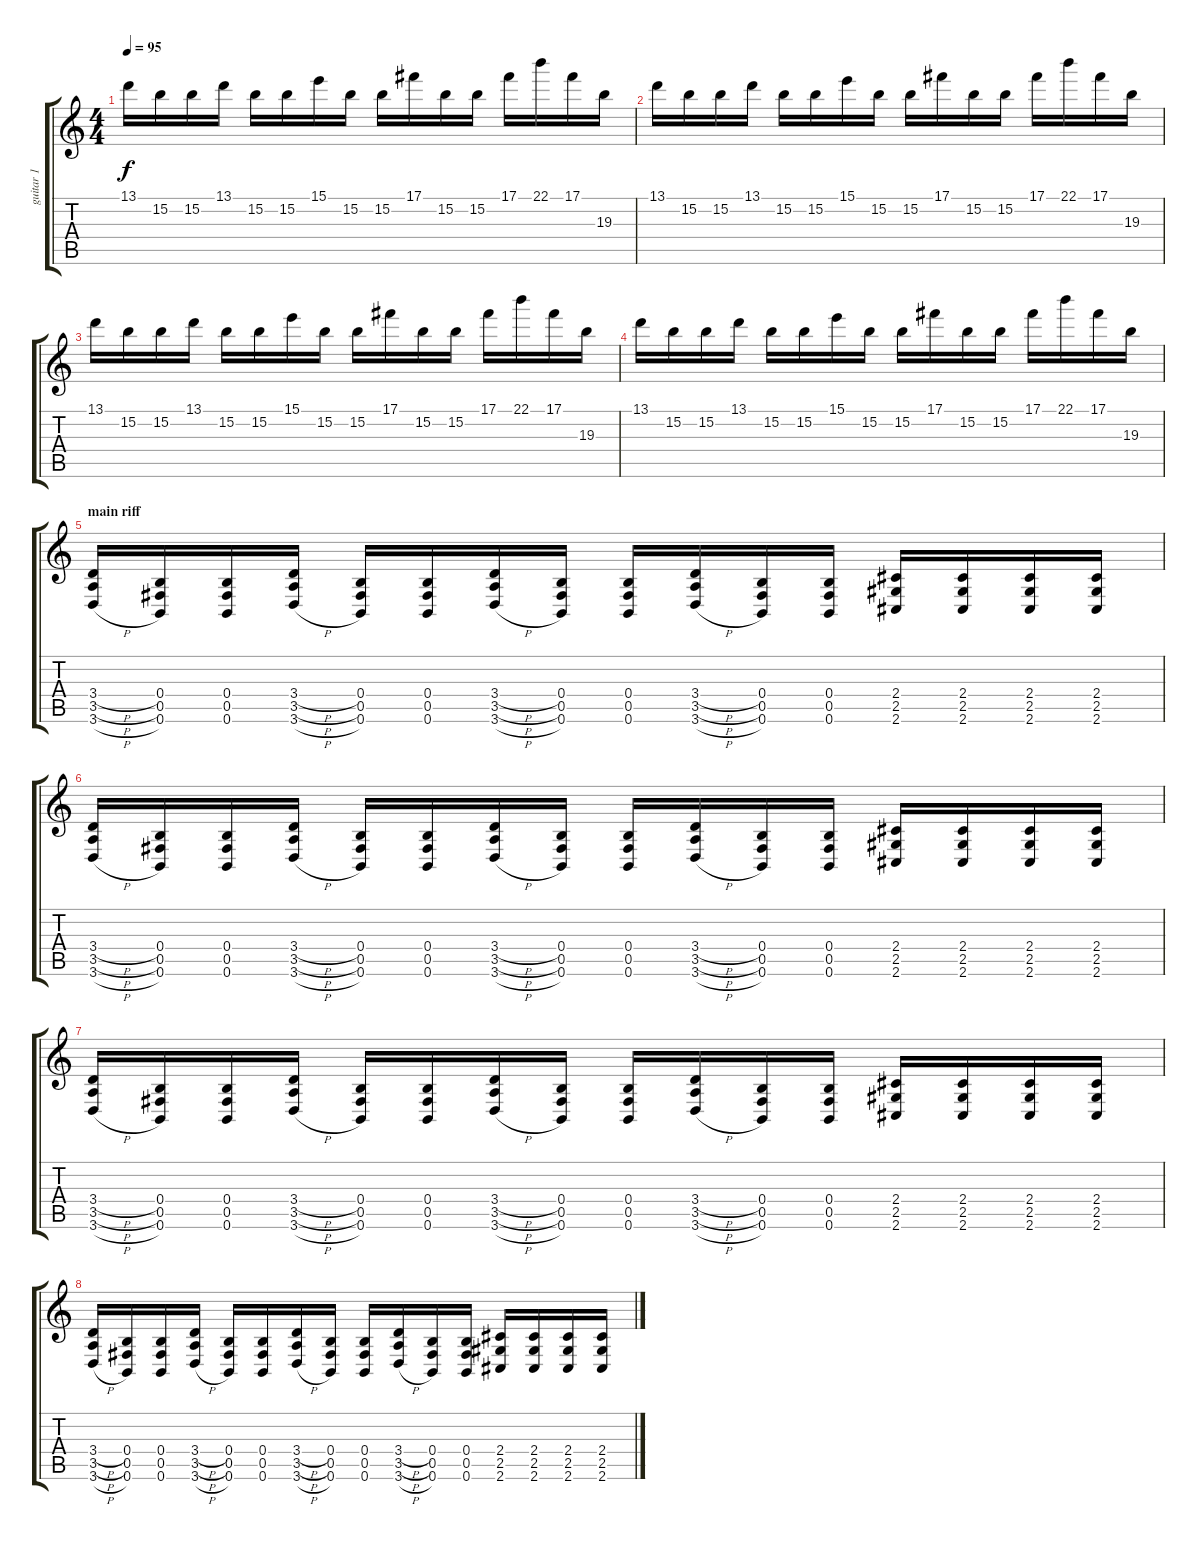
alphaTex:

\track ("guitar 1" "guitar 1") {instrument distortionguitar}
\staff {score tabs}
\tuning (Db4 Ab3 E3 B2 Gb2 B1) {hide}
\ts (4 4)
\tempo 95
\clef g2
\ks c
13.1.16{dy f} 15.2.16 15.2.16 13.1.16 15.2.16 15.2.16 15.1.16 15.2.16 15.2.16 17.1.16 15.2.16 15.2.16 17.1.16 22.1.16 17.1.16 19.3.16 |
13.1.16 15.2.16 15.2.16 13.1.16 15.2.16 15.2.16 15.1.16 15.2.16 15.2.16 17.1.16 15.2.16 15.2.16 17.1.16 22.1.16 17.1.16 19.3.16 |
13.1.16 15.2.16 15.2.16 13.1.16 15.2.16 15.2.16 15.1.16 15.2.16 15.2.16 17.1.16 15.2.16 15.2.16 17.1.16 22.1.16 17.1.16 19.3.16 |
13.1.16 15.2.16 15.2.16 13.1.16 15.2.16 15.2.16 15.1.16 15.2.16 15.2.16 17.1.16 15.2.16 15.2.16 17.1.16 22.1.16 17.1.16 19.3.16 |
\section ("" "main riff")
(3.4{h} 3.5{h} 3.6{h}).16 (0.4 0.5 0.6).16 (0.4 0.5 0.6).16 (3.4{h} 3.5{h} 3.6{h}).16 (0.4 0.5 0.6).16 (0.4 0.5 0.6).16 (3.4{h} 3.5{h} 3.6{h}).16 (0.4 0.5 0.6).16 (0.4 0.5 0.6).16 (3.4{h} 3.5{h} 3.6{h}).16 (0.4 0.5 0.6).16 (0.4 0.5 0.6).16 (2.4 2.5 2.6).16 (2.4 2.5 2.6).16 (2.4 2.5 2.6).16 (2.4 2.5 2.6).16 |
(3.4{h} 3.5{h} 3.6{h}).16 (0.4 0.5 0.6).16 (0.4 0.5 0.6).16 (3.4{h} 3.5{h} 3.6{h}).16 (0.4 0.5 0.6).16 (0.4 0.5 0.6).16 (3.4{h} 3.5{h} 3.6{h}).16 (0.4 0.5 0.6).16 (0.4 0.5 0.6).16 (3.4{h} 3.5{h} 3.6{h}).16 (0.4 0.5 0.6).16 (0.4 0.5 0.6).16 (2.4 2.5 2.6).16 (2.4 2.5 2.6).16 (2.4 2.5 2.6).16 (2.4 2.5 2.6).16 |
(3.4{h} 3.5{h} 3.6{h}).16 (0.4 0.5 0.6).16 (0.4 0.5 0.6).16 (3.4{h} 3.5{h} 3.6{h}).16 (0.4 0.5 0.6).16 (0.4 0.5 0.6).16 (3.4{h} 3.5{h} 3.6{h}).16 (0.4 0.5 0.6).16 (0.4 0.5 0.6).16 (3.4{h} 3.5{h} 3.6{h}).16 (0.4 0.5 0.6).16 (0.4 0.5 0.6).16 (2.4 2.5 2.6).16 (2.4 2.5 2.6).16 (2.4 2.5 2.6).16 (2.4 2.5 2.6).16 |
(3.4{h} 3.5{h} 3.6{h}).16 (0.4 0.5 0.6).16 (0.4 0.5 0.6).16 (3.4{h} 3.5{h} 3.6{h}).16 (0.4 0.5 0.6).16 (0.4 0.5 0.6).16 (3.4{h} 3.5{h} 3.6{h}).16 (0.4 0.5 0.6).16 (0.4 0.5 0.6).16 (3.4{h} 3.5{h} 3.6{h}).16 (0.4 0.5 0.6).16 (0.4 0.5 0.6).16 (2.4 2.5 2.6).16 (2.4 2.5 2.6).16 (2.4 2.5 2.6).16 (2.4 2.5 2.6).16
